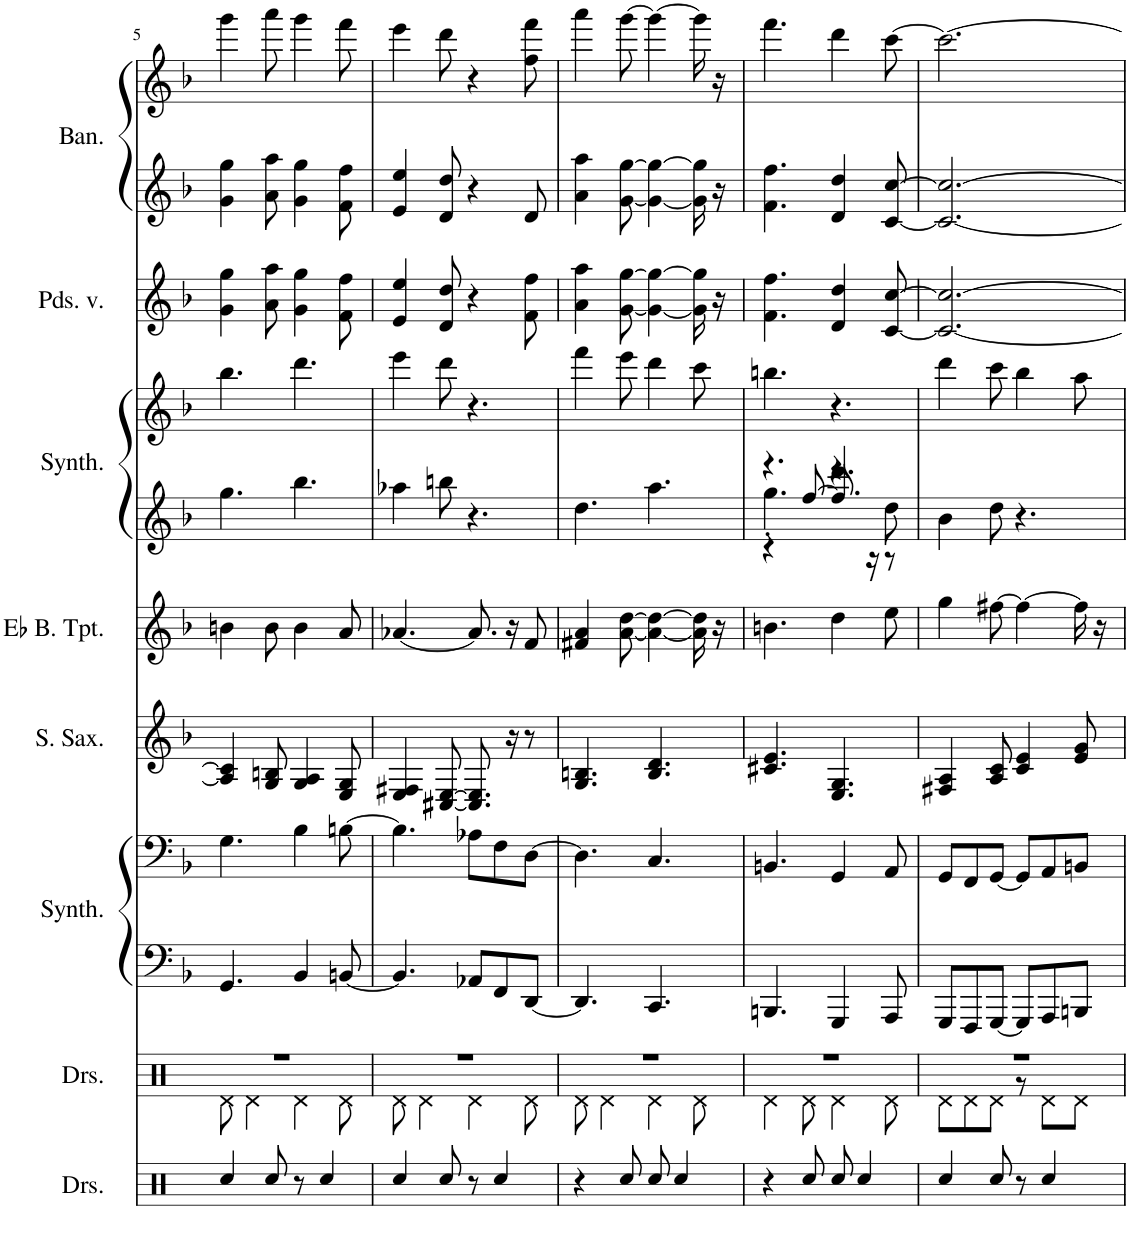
**kern	**kern	**kern	**kern	**kern	**kern	**kern	**kern	**kern	**kern	**kern
*part8	*part7	*part6	*part6	*part5	*part4	*part3	*part3	*part2	*part1	*part1
*staff11	*staff10	*staff9	*staff8	*staff7	*staff6	*staff5	*staff4	*staff3	*staff2	*staff1
*I"Drumset	*I"Drumset	*I"Brass Synthesizer	*	*I"Soprano Saxophone	*I"Eb Bass Trumpet	*I"Pad Synthesizer	*	*I"Pardessus de viole	*I"Bandoneon	*
*I'Drs.	*I'Drs.	*I'Synth.	*	*I'S. Sax.	*I'Eb B. Tpt.	*I'Synth.	*	*I'Pds. v.	*I'Ban.	*
!!LO:PB:g=z
*clefX	*clefX	*clefF4	*clefF4	*clefG2	*clefG2	*clefG2	*clefG2	*clefG2	*clefG2	*clefG2
*	*	*	*	*Trd1c2	*Trd1c2	*	*	*	*	*
*k[]	*k[]	*k[b-]	*k[b-]	*k[b-]	*k[b-]	*k[b-]	*k[b-]	*k[b-]	*k[b-]	*k[b-]
*M6/8	*M6/8	*M6/8	*M6/8	*M6/8	*M6/8	*M6/8	*M6/8	*M6/8	*M6/8	*M6/8
=5	=5	=5	=5	=5	=5	=5	=5	=5	=5	=5
*	*^	*	*	*	*	*	*	*	*	*
4Rcc/	2.r	8Rd\	4.GG/	4.G\	4A/] 4c/]	4bn\	4.gg\	4.bb-\	4g\ 4gg\	4g\ 4gg\	4ggg\
.	.	4Rd\	.	.	.	.	.	.	.	.	.
8Rcc/	.	.	.	.	8G/ 8Bn/	8b\	.	.	8a\ 8aa\	8a\ 8aa\	8aaa\
8r	.	4Rd\	4BB-/	4B-\	4G/ 4A/	4b\	4.bb-\	4.ddd\	4g\ 4gg\	4g\ 4gg\	4ggg\
4Rcc/	.	.	.	.	.	.	.	.	.	.	.
.	.	8Rd\	[8BBn/	[8Bn\	8E/ 8G/	8a/	.	.	8f\ 8ff\	8f\ 8ff\	8fff\
=6	=6	=6	=6	=6	=6	=6	=6	=6	=6	=6	=6
4Rcc/	2.r	8Rd\	4.BB/]	4.B\]	4E/ 4F#X/	[4.a-X/	4aa-X\	4eee\	4e/ 4ee/	4e/ 4ee/	4eee\
.	.	4Rd\	.	.	.	.	.	.	.	.	.
8Rcc/	.	.	.	.	[8C#X/ [8E/	.	8bbn\	8ddd\	8d/ 8dd/	8d/ 8dd/	8ddd\
8r	.	4Rd\	8AA-X/L	8A-X\L	8.C#/] 8.E/]	8.a-/]	4.r	4.r	4r	4r	4r
4Rcc/	.	.	8FF/	8F\	.	.	.	.	.	.	.
.	.	.	.	.	16r	16r	.	.	.	.	.
.	.	8Rd\	[8DD/J	[8D\J	8r	8f/	.	.	8f\ 8ff\	8d/	8ff\ 8fff\
=7	=7	=7	=7	=7	=7	=7	=7	=7	=7	=7	=7
4r	2.r	8Rd\	4.DD/]	4.D\]	4.G/ 4.Bn/	4f#X/ 4a/	4.dd\	4fff\	4a\ 4aa\	4a\ 4aa\	4aaa\
.	.	4Rd\	.	.	.	.	.	.	.	.	.
8Rcc/	.	.	.	.	.	[8a\ [8dd\	.	8eee\	[8g\ [8gg\	[8g\ [8gg\	[8ggg\
8Rcc/	.	4Rd\	4.CC/	4.C/	4.B/ 4.d/	4a\_ 4dd\_	4.aa\	4ddd\	4g\_ 4gg\_	4g\_ 4gg\_	4ggg\_
4Rcc/	.	.	.	.	.	.	.	.	.	.	.
.	.	8Rd\	.	.	.	16a\] 16dd\]	.	8ccc\	16g\] 16gg\]	16g\] 16gg\]	16ggg\]
.	.	.	.	.	.	16r	.	.	16r	16r	16r
=8	=8	=8	=8	=8	=8	=8	=8	=8	=8	=8	=8
*	*	*	*	*	*	*	*^	*	*	*	*
*	*	*	*	*	*	*	*	*^	*	*	*	*
4r	2.r	4Rd\	4.BBBn/	4.BBn/	4.c#X/ 4.e/	4.bn\	4.r	4.gg'\	4r	4.bbn\	4.f\ 4.ff\	4.f\ 4.ff\	4.fff\
8Rcc/	.	8Rd\	.	.	.	.	.	.	[8ff/	.	.	.	.
8Rcc/	.	4Rd\	4GGG/	4GG/	4.E/ 4.G/	4dd\	4.ddd/	4r	8.ff/]	4.r	4d/ 4dd/	4d/ 4dd/	4ddd\
4Rcc/	.	.	.	.	.	.	.	.	.	.	.	.	.
.	.	.	.	.	.	.	.	.	16r	.	.	.	.
.	.	8Rd\	8AAA/	8AA/	.	8ee\	.	8dd\	8r	.	[8c/ [8cc/	[8c/ [8cc/	[8ccc\
*	*	*	*	*	*	*	*v	*v	*v	*	*	*	*
=9	=9	=9	=9	=9	=9	=9	=9	=9	=9	=9	=9
4Rcc/	2.r	8Rd\L	8GGG/L	8GG/L	4F#X/ 4A/	4gg\	4b-\	4ddd\	2.c/_ 2.cc/_	2.c/_ 2.cc/_	2.ccc\_
.	.	8Rd\	8FFF/	8FF/	.	.	.	.	.	.	.
8Rcc/	.	8Rd\J	[8GGG/J	[8GG/J	8A/ 8c/	[8ff#X\	8dd\	8ccc\	.	.	.
8r	.	8r	8GGG/L]	8GG/L]	4c/ 4e/	4ff#\_	4.r	4bb-\	.	.	.
4Rcc/	.	8Rd\L	8AAA/	8AA/	.	.	.	.	.	.	.
.	.	8Rd\J	8BBBn/J	8BBn/J	8e/ 8g/	16ff#\]	.	8aa\	.	.	.
.	.	.	.	.	.	16r	.	.	.	.	.
*	*v	*v	*	*	*	*	*	*	*	*	*
=	=	=	=	=	=	=	=	=	=	=
*-	*-	*-	*-	*-	*-	*-	*-	*-	*-	*-
